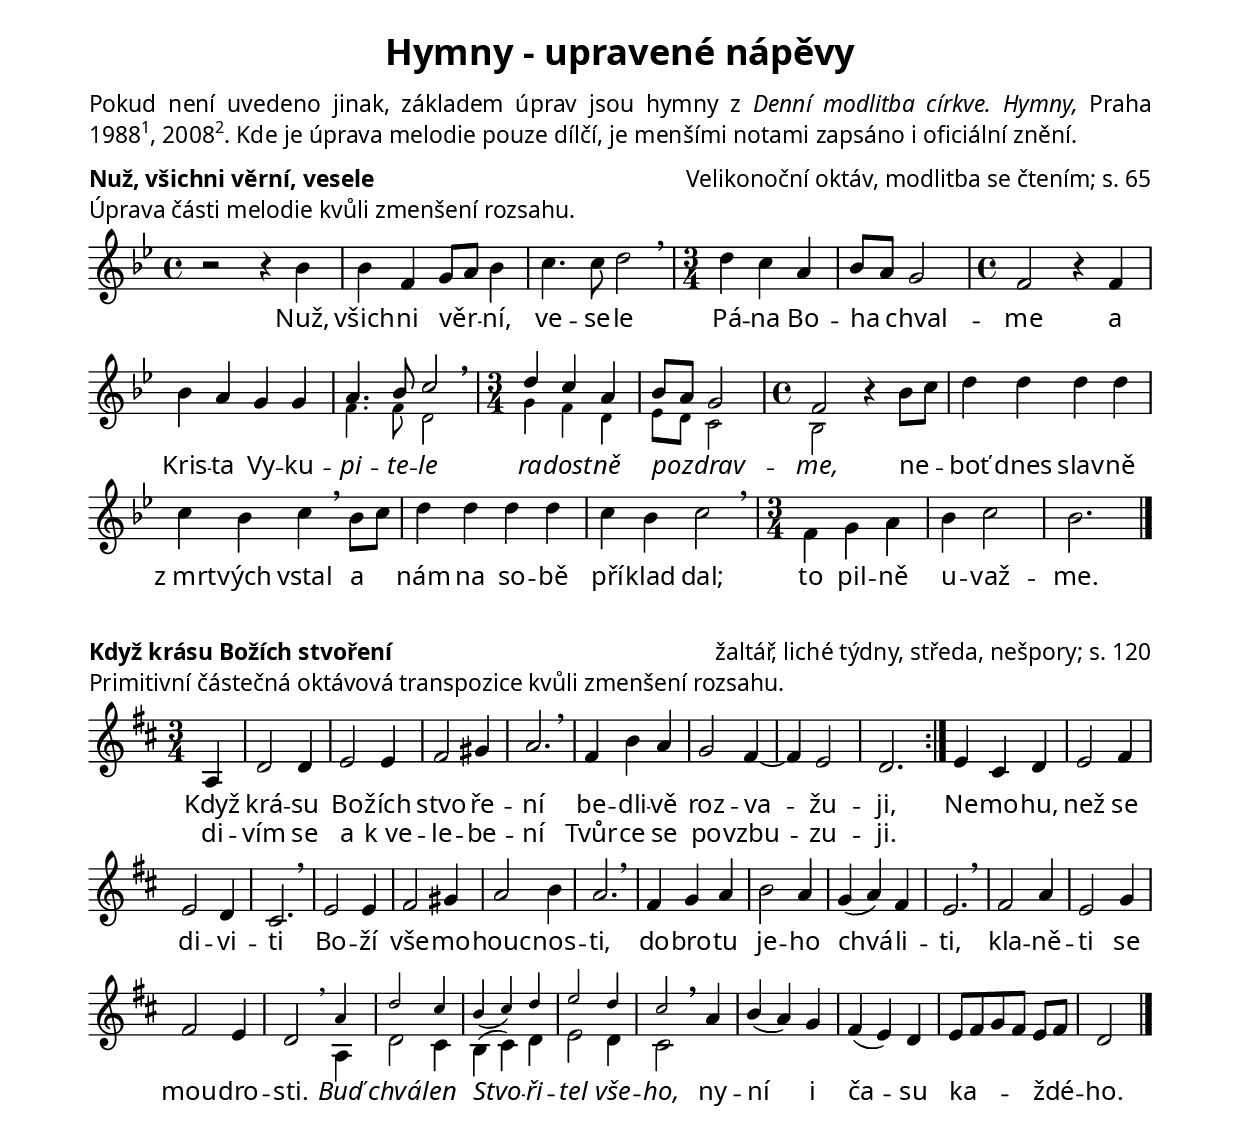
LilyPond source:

\version "2.20.0"

\header {
  title = "Hymny - upravené nápěvy"

  % composer = "Jakub Pavlík" % spis decomposer :)
}

\include "../spolecne/layout.ly"

\layout{
  ragged-last = ##f
  indent = 0\cm
}

\paper {
  scoreTitleMarkup = \markup\column{
    \fill-line {
      \bold{ \fromproperty #'header:titulus }

      \concat{
        \fromproperty #'header:occasio
        "; s. "
        \fromproperty #'header:pagina
      }
    }

    \fromproperty #'header:notitia
  }

  markup-markup-spacing.minimum-distance = #4
}
ion = { \override LyricText.font-shape = #'italic } % italic on
ioff = { \revert LyricText.font-shape } % italic off

\markup\justify{
  Pokud není uvedeno jinak, základem úprav jsou hymny z
  \italic{Denní modlitba církve. Hymny,}
  Praha
  \concat{ 1988\super{1} ", " 2008\super{2} "." }

  Kde je úprava melodie pouze dílčí, je menšími notami zapsáno
  i oficiální znění.
}

radostnePozdravme = \relative c'' { \time 3/4 g4 f d | es8[ d] c2 | \time 4/4 bes2 }
\score {
  \relative c'' {
    \key bes \major
    \time 4/4
    \autoBeamOff

    r2 r4 bes | bes f g8[ a] bes4 | c4. c8 d2 \breathe |
    \time 3/4 d4 c a | bes8[ a] g2 \time 4/4 f2
    r4 f | bes4 a g g |
    <<
      % puvodni
      {
        \tiny
        \stemDown
        f4. f8 d2 \breathe |
        \radostnePozdravme
      }
      % upraveny
      \new Voice \relative c'' {
        \stemUp
        a4. bes8 c2 \breathe |
        \transpose g d' \radostnePozdravme
      }
    >>
    \normalsize
    r4 bes'8[ c] | d4 d d d | c bes c \breathe
    bes8[ c] | d4 d d d | c bes c2 \breathe |
    \time 3/4 f,4 g a | bes c2 | bes2. \bar "|."
  }
  \addlyrics {
    Nuž, všich -- ni věr -- ní, ve -- se -- le
    Pá -- na Bo -- ha chval -- me
    a Kris -- ta Vy -- ku -- \ion pi -- te -- le
    ra -- dost -- ně po -- zdrav -- me, \ioff
    ne -- boť dnes slav -- ně z_mrt -- vých vstal
    a nám na so -- bě pří -- klad dal;
    to pil -- ně u -- važ -- me.
  }
  \header {
    pagina = "65"
    titulus = "Nuž, všichni věrní, vesele"
    occasio = "Velikonoční oktáv, modlitba se čtením"
    notitia = "Úprava části melodie kvůli zmenšení rozsahu."
  }
}

budChvalenStvoritelVseho = \relative c'' {
  a4 | d2 cis4 | b4( cis) d | e2 d4 | cis2 \breathe
}
\score {
  \relative c' {
    \key d \major
    \time 3/4
    \autoBeamOff

    \repeat volta 2 {
      \partial 4 { a4 } |
      d2 d4 | e2 e4 | fis2 gis4 | a2. \breathe |
      fis4 b a | g2 fis4~ | fis e2 | d2.
    }
    e4 cis d | e2 fis4 | e2 d4 cis2. \breathe |
    e2 e4 | fis2 gis4 | a2 b4 | a2. \breathe |
    fis4 g a | b2 a4 | g4( a) fis | e2. \breathe |
    fis2 a4 | e2 g4 | fis2 e4 | d2 \breathe
    <<
      % puvodni
      {
        \tiny
        \stemUp
        \budChvalenStvoritelVseho
      }
      \new Voice {
        \stemDown
        \transpose a' a { \budChvalenStvoritelVseho }
      }
    >>
    \normalsize
    a'4 | b( a) g | fis( e) d | e8[ fis g fis] e[ fis] | d2 \bar "|."
  }
  \addlyrics {
    <<
      {
        Když krá -- su Bo -- žích stvo -- ře -- ní
        be -- dli -- vě roz -- va -- žu -- ji,
      }
      \new Lyrics {
        di -- vím se a k_ve -- le -- be -- ní
        Tvůr -- ce se po -- vzbu -- zu -- ji.
      }
    >>
    Ne -- mo -- hu, než se di -- vi -- ti
    Bo -- ží vše -- mo -- houc -- nos -- ti,
    do -- bro -- tu je -- ho chvá -- li -- ti,
    kla -- ně -- ti se mou -- dro -- sti.
    \ion Buď chvá -- len Stvo -- ři -- tel vše -- ho, \ioff
    ny -- ní i ča -- su ka -- ždé -- ho.
  }
  \header {
    pagina = "120"
    titulus = "Když krásu Božích stvoření"
    occasio = "žaltář, liché týdny, středa, nešpory"
    notitia = "Primitivní částečná oktávová transpozice kvůli zmenšení rozsahu."
  }
}
